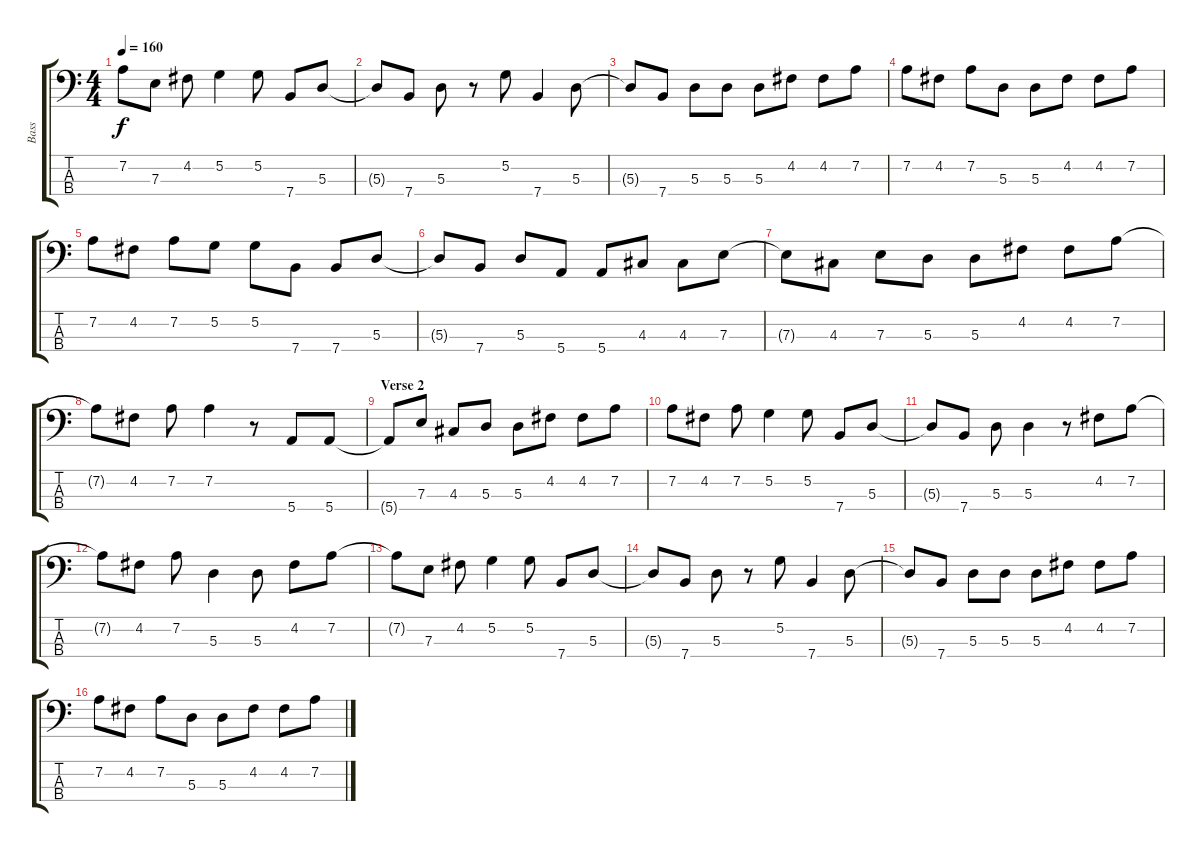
\track ("Bass" "Bass") {instrument electricbasspick}
\staff {score tabs}
\tuning (G2 D2 A1 E1) {hide}
\ts (4 4)
\tempo 160
\clef f4
\ks c
7.2{t}.8{dy f} 7.3.8 4.2.8 5.2.4 5.2.8 7.4.8 5.3.8 |
5.3{t}.8 7.4.8 5.3.8 r.8 5.2.8 7.4.4 5.3.8 |
5.3{t}.8 7.4.8 5.3.8 5.3.8 5.3.8 4.2.8 4.2.8 7.2.8 |
7.2.8 4.2.8 7.2.8 5.3.8 5.3.8 4.2.8 4.2.8 7.2.8 |
7.2.8 4.2.8 7.2.8 5.2.8 5.2.8 7.4.8 7.4.8 5.3.8 |
5.3{t}.8 7.4.8 5.3.8 5.4.8 5.4.8 4.3.8 4.3.8 7.3.8 |
7.3{t}.8 4.3.8 7.3.8 5.3.8 5.3.8 4.2.8 4.2.8 7.2.8 |
7.2{t}.8 4.2.8 7.2.8 7.2.4 r.8 5.4.8 5.4.8 |
\section ("" "Verse 2")
5.4{t}.8 7.3.8 4.3.8 5.3.8 5.3.8 4.2.8 4.2.8 7.2.8 |
7.2.8 4.2.8 7.2.8 5.2.4 5.2.8 7.4.8 5.3.8 |
5.3{t}.8 7.4.8 5.3.8 5.3.4 r.8 4.2.8 7.2.8 |
7.2{t}.8 4.2.8 7.2.8 5.3.4 5.3.8 4.2.8 7.2.8 |
7.2{t}.8 7.3.8 4.2.8 5.2.4 5.2.8 7.4.8 5.3.8 |
5.3{t}.8 7.4.8 5.3.8 r.8 5.2.8 7.4.4 5.3.8 |
5.3{t}.8 7.4.8 5.3.8 5.3.8 5.3.8 4.2.8 4.2.8 7.2.8 |
7.2.8 4.2.8 7.2.8 5.3.8 5.3.8 4.2.8 4.2.8 7.2.8
